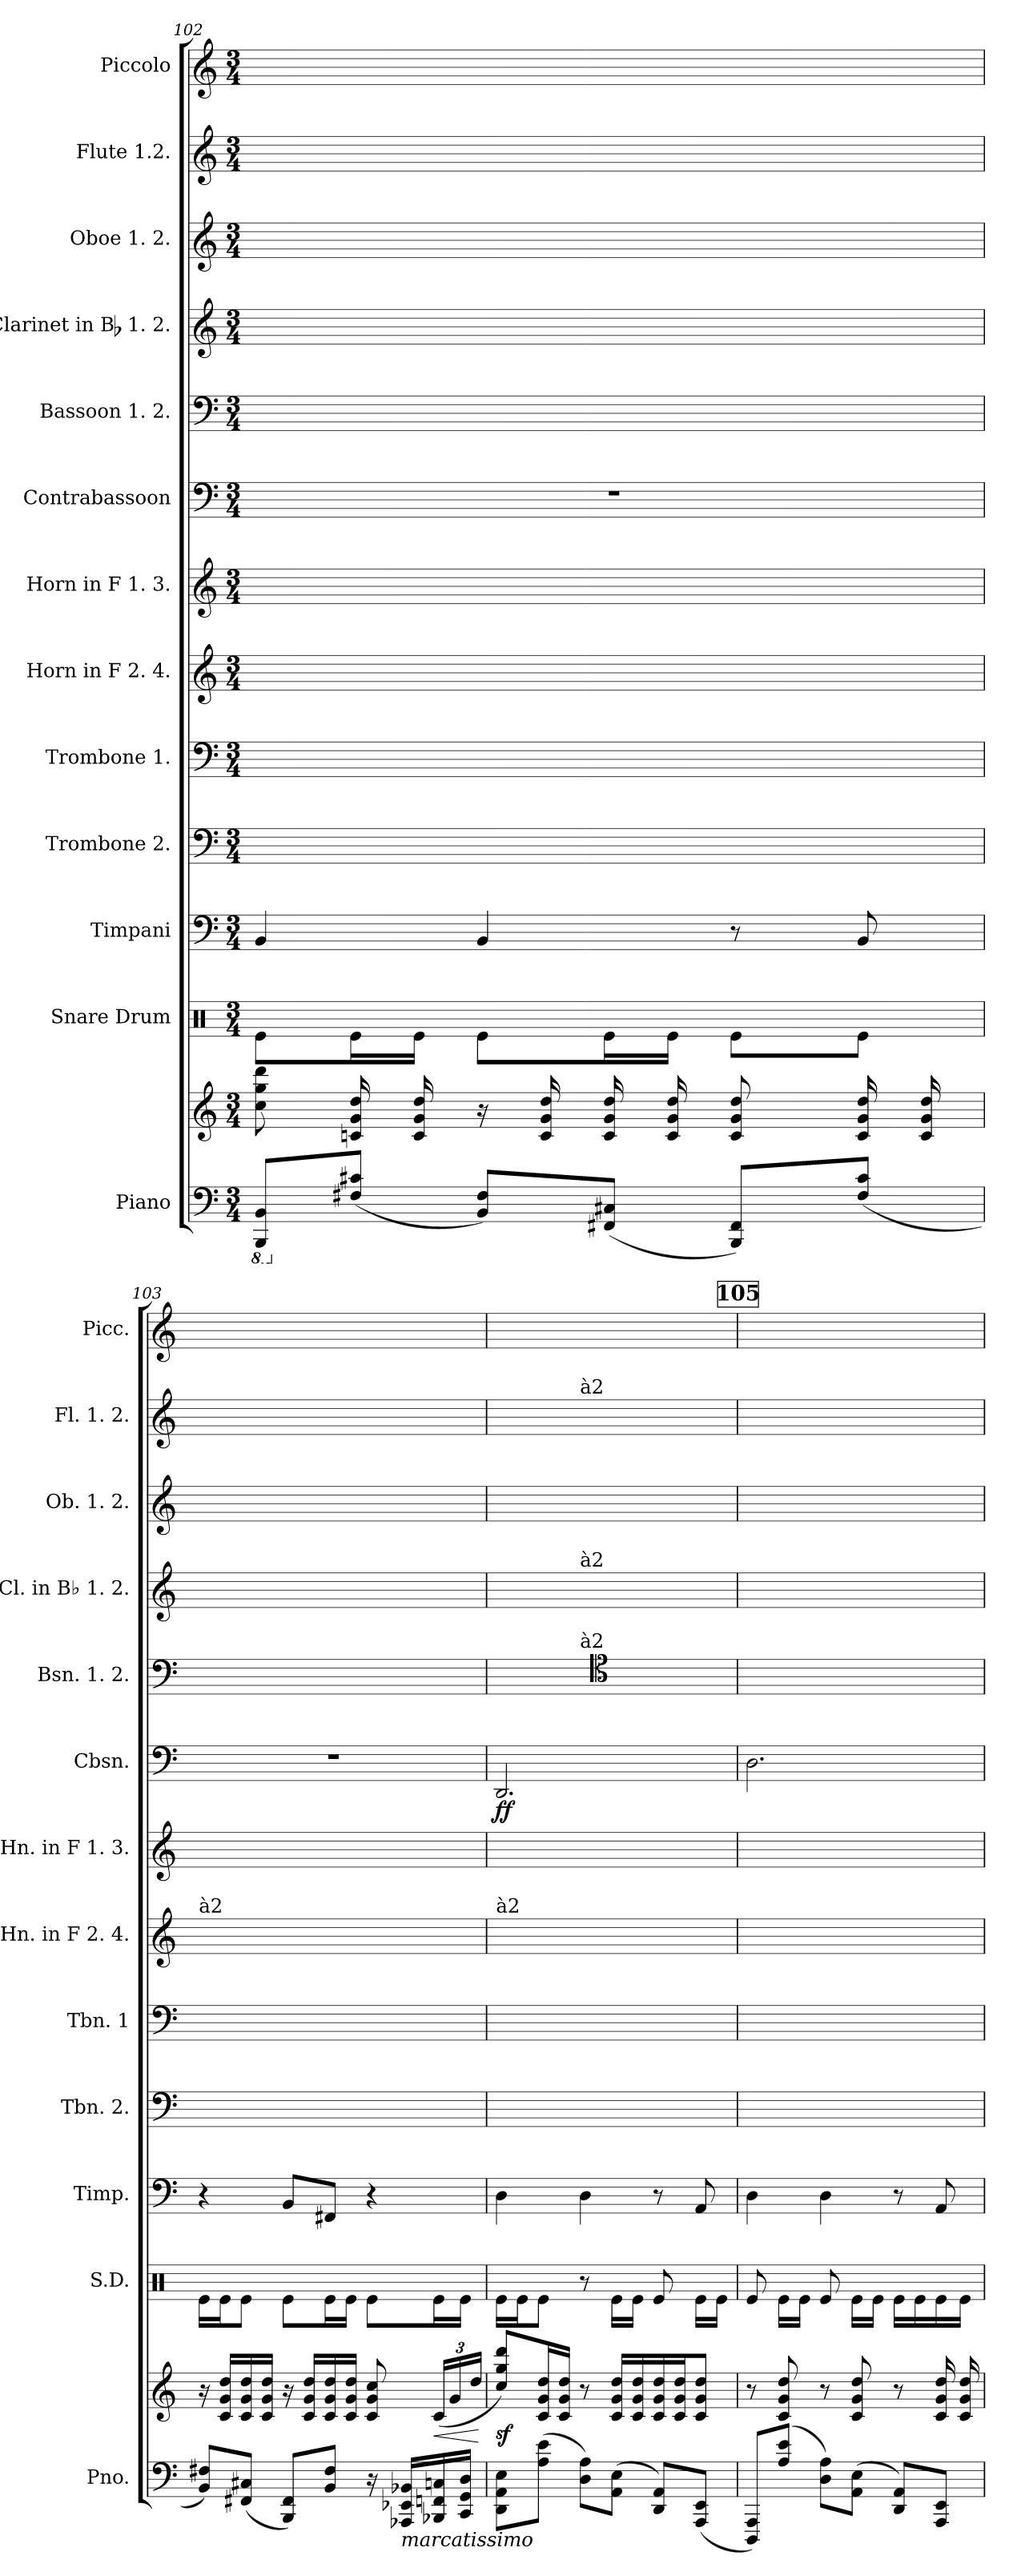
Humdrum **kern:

**kern	**kern	**dynam	**kern	**kern	**kern	**kern	**kern	**kern	**kern	**dynam	**kern	**kern	**kern	**kern	**kern
*part13	*part13	*part13	*part12	*part11	*part10	*part9	*part8	*part7	*part6	*part6	*part5	*part4	*part3	*part2	*part1
*staff14	*staff13	*staff13/14	*staff12	*staff11	*staff10	*staff9	*staff8	*staff7	*staff6	*staff6	*staff5	*staff4	*staff3	*staff2	*staff1
*I"Piano	*	*	*I"Snare Drum	*I"Timpani	*I"Trombone 2.	*I"Trombone 1.	*I"Horn in F 2. 4.	*I"Horn in F 1. 3.	*I"Contrabassoon	*	*I"Bassoon 1. 2.	*I"Clarinet in Bb 1. 2.	*I"Oboe 1. 2.	*I"Flute 1.2.	*I"Piccolo
*I'Pno.	*	*	*I'S.D.	*I'Timp.	*I'Tbn. 2.	*I'Tbn. 1	*I'Hn. in F 2. 4.	*I'Hn. in F 1. 3.	*I'Cbsn.	*	*I'Bsn. 1. 2.	*I'Cl. in Bb 1. 2.	*I'Ob. 1. 2.	*I'Fl. 1. 2.	*I'Picc.
*clefF4	*clefG2	*	*clefX	*clefF4	*clefF4	*clefF4	*clefG2	*clefG2	*clefF4	*	*clefF4	*clefG2	*clefG2	*clefG2	*clefG2
*	*	*	*	*	*	*	*ITrd4c7	*ITrd4c7	*ITrd7c12	*	*	*ITrd1c2	*	*	*ITrd-7c-12
*k[]	*k[]	*	*k[]	*k[]	*k[]	*k[]	*k[b-]	*k[b-]	*k[]	*	*k[]	*k[b-e-]	*k[]	*k[]	*k[]
*M3/4	*M3/4	*	*M3/4	*M3/4	*M3/4	*M3/4	*M3/4	*M3/4	*M3/4	*	*M3/4	*M3/4	*M3/4	*M3/4	*M3/4
*8ba	*	*	*	*	*	*	*	*	*	*	*	*	*	*	*
=102	=102	=102	=102	=102	=102	=102	=102	=102	=102	=102	=102	=102	=102	=102	=102
8BBBB/ 8BBB/L	8cc 8gg 8ddd	.	8Re\L	4BB	4%3ryy	4%3ryy	2.ryy	8ryy	4%3r	.	4%3ryy	4%3ryy	4%3ryy	4%3ryy	4%3ryy
*X8ba	*	*	*	*	*	*	*	*	*	*	*	*	*	*	*
(8F#X/ 8c#X/J	16cn 16g 16dd	.	16Re\L	.	.	.	.	16ryy	.	.	.	.	.	.	.
.	16c 16g 16dd	.	16Re\JJ	.	.	.	.	16ryy	.	.	.	.	.	.	.
8BB/ 8F#/L)	16r	.	8Re\L	4BB	.	.	.	8ryy	.	.	.	.	.	.	.
.	16c 16g 16dd	.	.	.	.	.	.	.	.	.	.	.	.	.	.
(8FF#X/ 8C#X/J	16c 16g 16dd	.	16Re\L	.	.	.	.	16ryy	.	.	.	.	.	.	.
.	16c 16g 16dd	.	16Re\JJ	.	.	.	.	16ryy	.	.	.	.	.	.	.
8BBB/ 8FF#/L)	8c 8g 8dd	.	8Re\L	8r	.	.	.	16ryy	.	.	.	.	.	.	.
.	.	.	.	.	.	.	.	16ryy	.	.	.	.	.	.	.
(8F#/ 8c#/J	16c 16g 16dd	.	8Re\J	8BB	.	.	.	8ryy	.	.	.	.	.	.	.
.	16c 16g 16dd	.	.	.	.	.	.	.	.	.	.	.	.	.	.
=103	=103	=103	=103	=103	=103	=103	=103	=103	=103	=103	=103	=103	=103	=103	=103
!	!	!	!	!	!	!	!LO:TX:a:t=à2	!	!	!	!	!	!	!	!
8BB/ 8F#X/L)	16r	.	16Re\LL	4r	8ryy	4ryy	8ryy	8ryy	4%3r	.	4%3ryy	4%3ryy	4%3ryy	4%3ryy	4%3ryy
.	16c 16g 16ddLL	.	16Re\J	.	.	.	.	.	.	.	.	.	.	.	.
(8FF#X/ 8C#X/J	16c 16g 16dd	.	8Re\J	.	4ryy	.	4ryy	8ryy	.	.	.	.	.	.	.
.	16c 16g 16ddJJ	.	.	.	.	.	.	.	.	.	.	.	.	.	.
8BBB/ 8FF#/L)	16r	.	8Re\L	8BBL	.	8ryy	.	4ryy	.	.	.	.	.	.	.
.	16c 16g 16ddLL	.	.	.	.	.	.	.	.	.	.	.	.	.	.
8BB/ 8F#/J	16c 16g 16dd	.	16Re\L	8FF#XJ	8ryy	16ryy	16ryy	.	.	.	.	.	.	.	.
.	16c 16g 16ddJJ	.	16Re\JJ	.	.	16ryy	16ryy	.	.	.	.	.	.	.	.
16r	8c 8g 8cc	.	8Re\L	4r	16ryy	8ryy	16ryy	8ryy	.	.	.	.	.	.	.
!LO:TX:b:i:t=marcatissimo	!	!	!	!	!	!	!	!	!	!	!	!	!	!	!
16AAA-X/ 16EE-X/ 16BB-X/LL	.	.	.	.	16ryy	.	16ryy	.	.	.	.	.	.	.	.
16BBB-X/ 16FFn/ 16Cn/	(<24cLL	<	16Re\L	.	8ryy	8ryy	8ryy	8ryy	.	.	.	.	.	.	.
.	24g	.	.	.	.	.	.	.	.	.	.	.	.	.	.
16CC/ 16GG/ 16D/JJ	.	.	16Re\JJ	.	.	.	.	.	.	.	.	.	.	.	.
.	24ddJJ	.	.	.	.	.	.	.	.	.	.	.	.	.	.
.	.	[	.	.	.	.	.	.	.	.	.	.	.	.	.
=104	=104	=104	=104	=104	=104	=104	=104	=104	=104	=104	=104	=104	=104	=104	=104
!	!	!	!	!	!	!	!LO:TX:a:t=à2	!	!	!	!	!	!	!	!
8DD\ 8AA\ 8E\L	8cc/ 8gg/ 8ddd/L)	sf	16Re\LL	4D	4%3ryy	8ryy	8ryy	2.ryy	2.DDD	ff	4ryy	4ryy	4ryy	4ryy	4%3ryy
.	.	.	16Re\J	.	.	.	.	.	.	.	.	.	.	.	.
(8A\ 8e\J	16c 16g 16ddL	.	8Re\J	.	.	8ryy	8ryy	.	.	.	.	.	.	.	.
.	16c 16g 16ddJJ	.	.	.	.	.	.	.	.	.	.	.	.	.	.
!	!	!	!	!	!	!	!	!	!	!	!	!	!	!LO:TX:a:t=à2	!
!	!	!	!	!	!	!	!	!	!	!	!	!LO:TX:a:t=à2	!	!	!
!	!	!	!	!	!	!	!	!	!	!	!LO:TX:a:t=à2	!	!	!	!
8D\ 8A\L)	8r	.	8r	4D	.	4ryy	2ryy	.	.	.	8ryy	8ryy	8ryy	8ryy	.
*	*	*	*	*	*	*	*	*	*	*	*clefC4	*	*	*	*
(8AA\ 8E\J	16c 16g 16ddLL	.	16Re\LL	.	.	.	.	.	.	.	8ryy	8ryy	8ryy	8ryy	.
.	16c 16g 16dd	.	16Re\JJ	.	.	.	.	.	.	.	.	.	.	.	.
8DD/ 8AA/L)	16c 16g 16dd	.	8Re/	8r	.	4ryy	.	.	.	.	8ryy	8ryy	8ryy	8ryy	.
.	16c 16g 16ddJ	.	.	.	.	.	.	.	.	.	.	.	.	.	.
(8AAA/ 8EE/J	8c 8g 8ddJ	.	16Re\LL	8AA	.	.	.	.	.	.	8ryy	8ryy	8ryy	8ryy	.
.	.	.	16Re\JJ	.	.	.	.	.	.	.	.	.	.	.	.
!!LO:REH:place=s1:t=105
=105	=105	=105	=105	=105	=105	=105	=105	=105	=105	=105	=105	=105	=105	=105	=105
8DDD/ 8AAA/L)	8r	.	8Re/	4D	4%3ryy	4%3ryy	8ryy	2.ryy	2.DD	.	8ryy	8ryy	8ryy	8ryy	4%3ryy
(8A/ 8e/J	8c 8g 8dd	.	16Re\LL	.	.	.	8ryy	.	.	.	4ryy	4ryy	4ryy	4ryy	.
.	.	.	16Re\JJ	.	.	.	.	.	.	.	.	.	.	.	.
8D\ 8A\L)	8r	.	8Re/	4D	.	.	8ryy	.	.	.	.	.	.	.	.
(8AA\ 8E\J	8c 8g 8dd	.	16Re\LL	.	.	.	16ryy	.	.	.	16ryy	16ryy	16ryy	16ryy	.
.	.	.	16Re\JJ	.	.	.	16ryy	.	.	.	16ryy	16ryy	16ryy	16ryy	.
8DD/ 8AA/L)	8r	.	16Re\LL	8r	.	.	16ryy	.	.	.	8ryy	8ryy	8ryy	8ryy	.
.	.	.	16Re\	.	.	.	16ryy	.	.	.	.	.	.	.	.
8AAA/ 8EE/J	16c 16g 16dd	.	16Re\	8AA	.	.	8ryy	.	.	.	16ryy	16ryy	16ryy	16ryy	.
.	16c 16g 16dd	.	16Re\JJ	.	.	.	.	.	.	.	16ryy	16ryy	16ryy	16ryy	.
=	=	=	=	=	=	=	=	=	=	=	=	=	=	=	=
*-	*-	*-	*-	*-	*-	*-	*-	*-	*-	*-	*-	*-	*-	*-	*-
